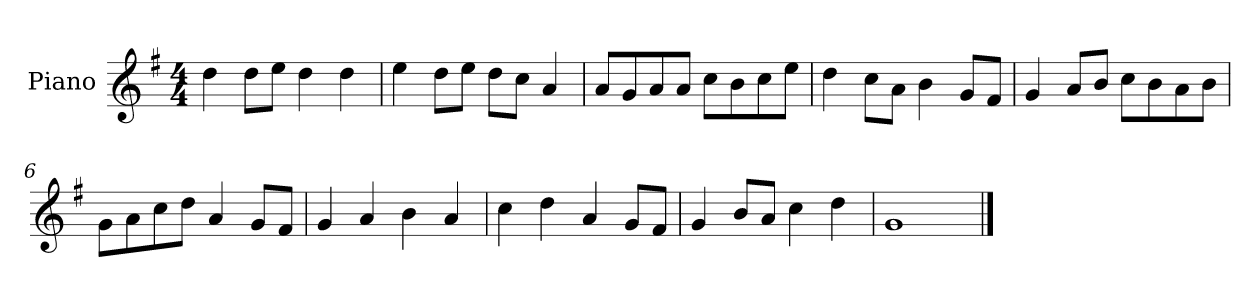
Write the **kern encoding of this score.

**kern
*part1
*staff1
*I"Piano
*I'P-no
*clefG2
*k[f#]
*M4/4
*MM90
=1
4dd\
8dd\L
8ee\J
4dd\
4dd\
=2
4ee\
8dd\L
8ee\J
8dd\L
8cc\J
4a/
=3
8a/L
8g/
8a/
8a/J
8cc\L
8b\
8cc\
8ee\J
=4
4dd\
8cc\L
8a\J
4b\
8g/L
8f#/J
=5
4g/
8a/L
8b/J
8cc\L
8b\
8a\
8b\J
=6
8g\L
8a\
8cc\
8dd\J
4a/
8g/L
8f#/J
!!LO:LB:g=z
=7
4g/
4a/
4b\
4a/
=8
4cc\
4dd\
4a/
8g/L
8f#/J
=9
4g/
8b/L
8a/J
4cc\
4dd\
=10
1g
==
*-
